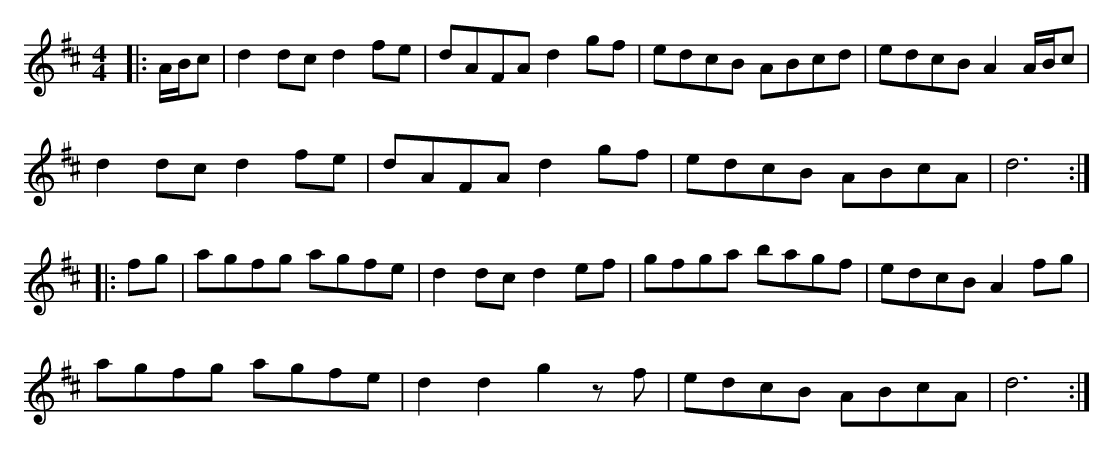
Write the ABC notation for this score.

X:1
M:4/4
K:D
|:A/B/c|d2dc d2fe|dAFA d2gf|edcB ABcd|edcB A2 A/B/c|
d2dc d2fe|dAFA d2gf|edcB ABcA|d6:|
|:fg|agfg agfe|d2dc d2ef|gfga bagf|edcB A2fg|
agfg agfe|d2 d2 g2 zf|edcB ABcA|d6:|
